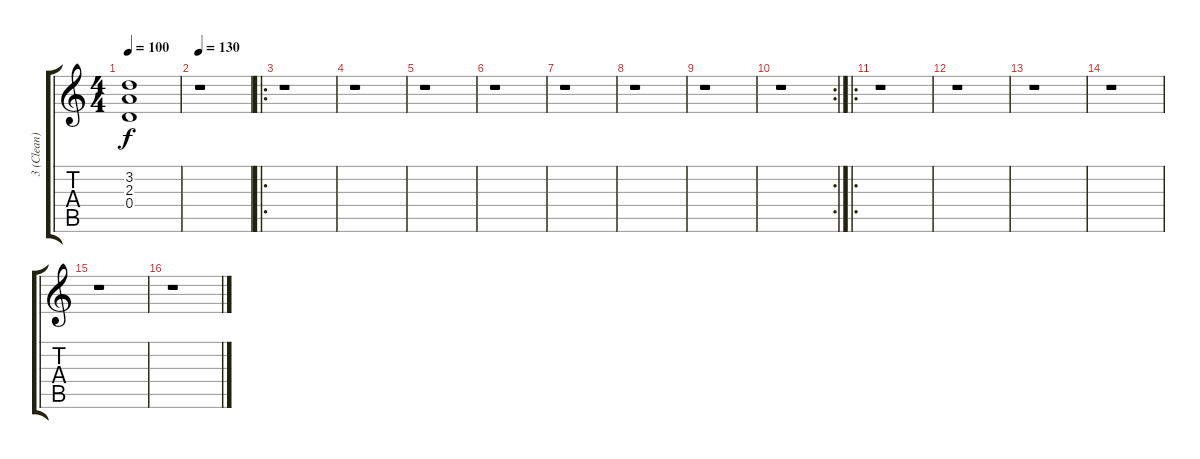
\track ("3 (Clean)" "3 (Clean)") {instrument electricguitarjazz}
\staff {score tabs}
\tuning (E4 B3 G3 D3 A2 D2) {hide}
\ts (4 4)
\tempo 100
\clef g2
\ks c
(3.2 2.3 0.4).1{dy f} |
\tempo 130
r.1 |
\ro
r.1 |
r.1 |
r.1 |
r.1 |
r.1 |
r.1 |
r.1 |
\rc 2
r.1 |
\ro
r.1 |
r.1 |
r.1 |
r.1 |
r.1 |
r.1
